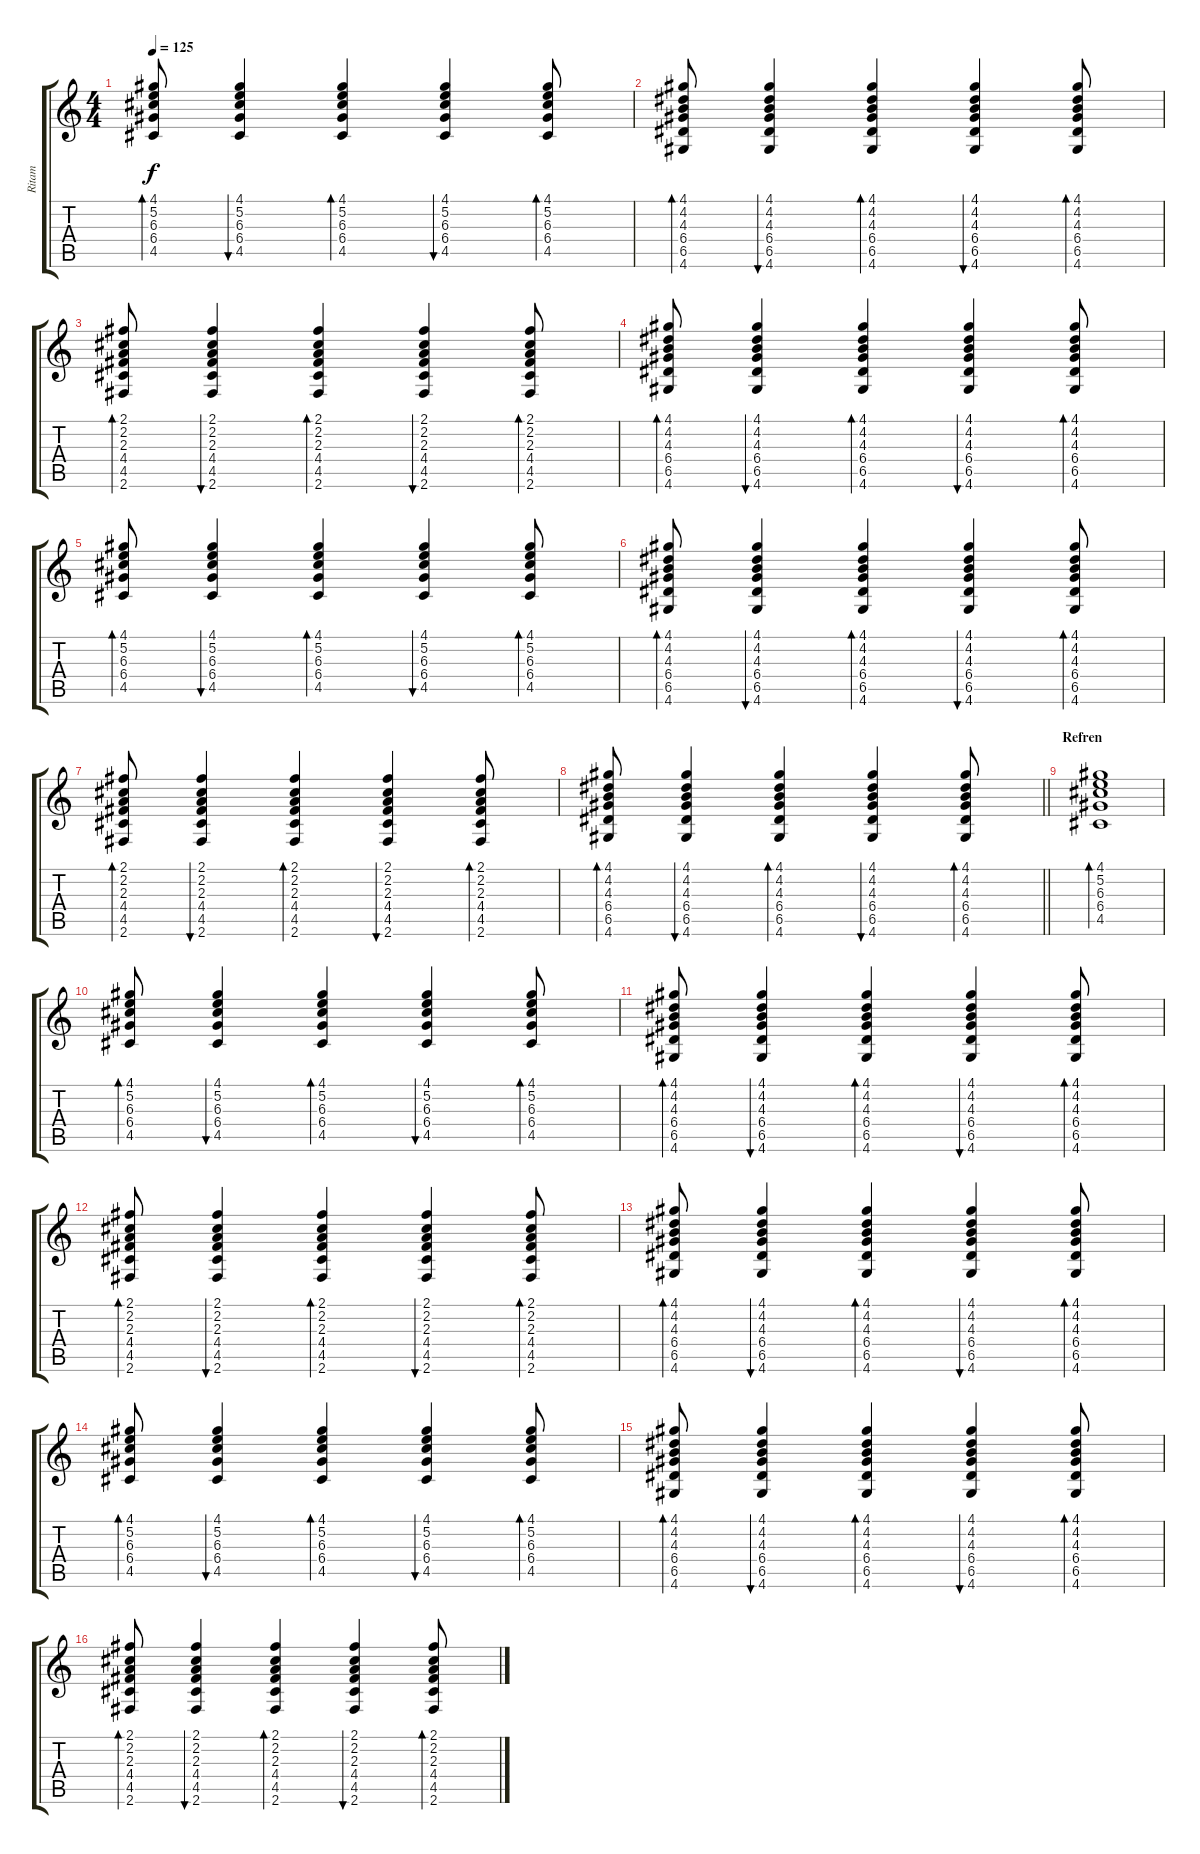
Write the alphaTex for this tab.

\track ("Ritam" "Ritam") {instrument acousticguitarnylon}
\staff {score tabs}
\tuning (E4 B3 G3 D3 A2 E2) {hide}
\ts (4 4)
\tempo 125
\clef g2
\ks c
(4.1 5.2 6.3 6.4 4.5).8{bd 60 dy f} (4.1 5.2 6.3 6.4 4.5).4{bu 60} (4.1 5.2 6.3 6.4 4.5).4{bd 60} (4.1 5.2 6.3 6.4 4.5).4{bu 60} (4.1 5.2 6.3 6.4 4.5).8{bd 60} |
(4.1 4.2 4.3 6.4 6.5 4.6).8{bd 60} (4.1 4.2 4.3 6.4 6.5 4.6).4{bu 60} (4.1 4.2 4.3 6.4 6.5 4.6).4{bd 60} (4.1 4.2 4.3 6.4 6.5 4.6).4{bu 60} (4.1 4.2 4.3 6.4 6.5 4.6).8{bd 60} |
(2.1 2.2 2.3 4.4 4.5 2.6).8{bd 60} (2.1 2.2 2.3 4.4 4.5 2.6).4{bu 60} (2.1 2.2 2.3 4.4 4.5 2.6).4{bd 60} (2.1 2.2 2.3 4.4 4.5 2.6).4{bu 60} (2.1 2.2 2.3 4.4 4.5 2.6).8{bd 60} |
(4.1 4.2 4.3 6.4 6.5 4.6).8{bd 60} (4.1 4.2 4.3 6.4 6.5 4.6).4{bu 60} (4.1 4.2 4.3 6.4 6.5 4.6).4{bd 60} (4.1 4.2 4.3 6.4 6.5 4.6).4{bu 60} (4.1 4.2 4.3 6.4 6.5 4.6).8{bd 60} |
(4.1 5.2 6.3 6.4 4.5).8{bd 60} (4.1 5.2 6.3 6.4 4.5).4{bu 60} (4.1 5.2 6.3 6.4 4.5).4{bd 60} (4.1 5.2 6.3 6.4 4.5).4{bu 60} (4.1 5.2 6.3 6.4 4.5).8{bd 60} |
(4.1 4.2 4.3 6.4 6.5 4.6).8{bd 60} (4.1 4.2 4.3 6.4 6.5 4.6).4{bu 60} (4.1 4.2 4.3 6.4 6.5 4.6).4{bd 60} (4.1 4.2 4.3 6.4 6.5 4.6).4{bu 60} (4.1 4.2 4.3 6.4 6.5 4.6).8{bd 60} |
(2.1 2.2 2.3 4.4 4.5 2.6).8{bd 60} (2.1 2.2 2.3 4.4 4.5 2.6).4{bu 60} (2.1 2.2 2.3 4.4 4.5 2.6).4{bd 60} (2.1 2.2 2.3 4.4 4.5 2.6).4{bu 60} (2.1 2.2 2.3 4.4 4.5 2.6).8{bd 60} |
\barLineRight lightlight
(4.1 4.2 4.3 6.4 6.5 4.6).8{bd 60} (4.1 4.2 4.3 6.4 6.5 4.6).4{bu 60} (4.1 4.2 4.3 6.4 6.5 4.6).4{bd 60} (4.1 4.2 4.3 6.4 6.5 4.6).4{bu 60} (4.1 4.2 4.3 6.4 6.5 4.6).8{bd 60} |
\section ("" "Refren")
(4.1 5.2 6.3 6.4 4.5).1{bd 60} |
(4.1 5.2 6.3 6.4 4.5).8{bd 60} (4.1 5.2 6.3 6.4 4.5).4{bu 60} (4.1 5.2 6.3 6.4 4.5).4{bd 60} (4.1 5.2 6.3 6.4 4.5).4{bu 60} (4.1 5.2 6.3 6.4 4.5).8{bd 60} |
(4.1 4.2 4.3 6.4 6.5 4.6).8{bd 60} (4.1 4.2 4.3 6.4 6.5 4.6).4{bu 60} (4.1 4.2 4.3 6.4 6.5 4.6).4{bd 60} (4.1 4.2 4.3 6.4 6.5 4.6).4{bu 60} (4.1 4.2 4.3 6.4 6.5 4.6).8{bd 60} |
(2.1 2.2 2.3 4.4 4.5 2.6).8{bd 60} (2.1 2.2 2.3 4.4 4.5 2.6).4{bu 60} (2.1 2.2 2.3 4.4 4.5 2.6).4{bd 60} (2.1 2.2 2.3 4.4 4.5 2.6).4{bu 60} (2.1 2.2 2.3 4.4 4.5 2.6).8{bd 60} |
(4.1 4.2 4.3 6.4 6.5 4.6).8{bd 60} (4.1 4.2 4.3 6.4 6.5 4.6).4{bu 60} (4.1 4.2 4.3 6.4 6.5 4.6).4{bd 60} (4.1 4.2 4.3 6.4 6.5 4.6).4{bu 60} (4.1 4.2 4.3 6.4 6.5 4.6).8{bd 60} |
(4.1 5.2 6.3 6.4 4.5).8{bd 60} (4.1 5.2 6.3 6.4 4.5).4{bu 60} (4.1 5.2 6.3 6.4 4.5).4{bd 60} (4.1 5.2 6.3 6.4 4.5).4{bu 60} (4.1 5.2 6.3 6.4 4.5).8{bd 60} |
(4.1 4.2 4.3 6.4 6.5 4.6).8{bd 60} (4.1 4.2 4.3 6.4 6.5 4.6).4{bu 60} (4.1 4.2 4.3 6.4 6.5 4.6).4{bd 60} (4.1 4.2 4.3 6.4 6.5 4.6).4{bu 60} (4.1 4.2 4.3 6.4 6.5 4.6).8{bd 60} |
(2.1 2.2 2.3 4.4 4.5 2.6).8{bd 60} (2.1 2.2 2.3 4.4 4.5 2.6).4{bu 60} (2.1 2.2 2.3 4.4 4.5 2.6).4{bd 60} (2.1 2.2 2.3 4.4 4.5 2.6).4{bu 60} (2.1 2.2 2.3 4.4 4.5 2.6).8{bd 60}
